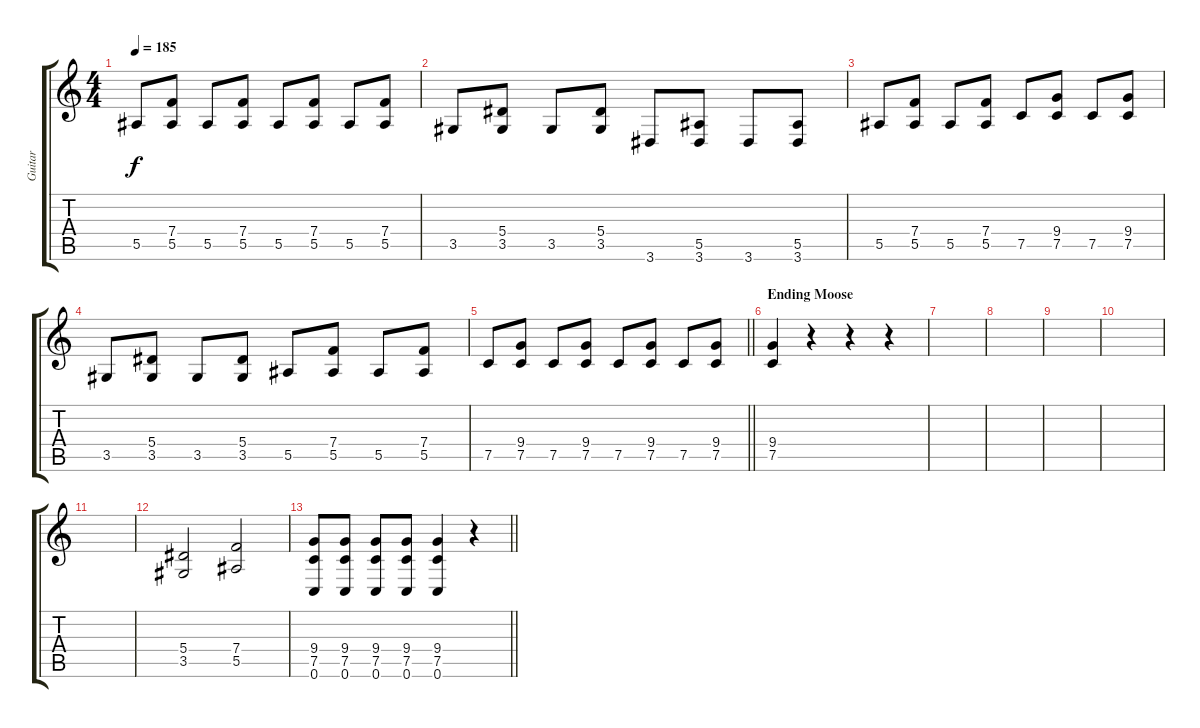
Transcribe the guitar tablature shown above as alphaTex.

\track ("Guitar" "Guitar") {instrument distortionguitar}
\staff {score tabs}
\tuning (C4 G3 Eb3 Bb2 F2 C2) {hide}
\ts (4 4)
\tempo 185
\clef g2
\ks c
5.5.8{dy f} (7.4 5.5).8 5.5.8 (7.4 5.5).8 5.5.8 (7.4 5.5).8 5.5.8 (7.4 5.5).8 |
3.5.8 (5.4 3.5).8 3.5.8 (5.4 3.5).8 3.6.8 (5.5 3.6).8 3.6.8 (5.5 3.6).8 |
5.5.8 (7.4 5.5).8 5.5.8 (7.4 5.5).8 7.5.8 (9.4 7.5).8 7.5.8 (9.4 7.5).8 |
3.5.8 (5.4 3.5).8 3.5.8 (5.4 3.5).8 5.5.8 (7.4 5.5).8 5.5.8 (7.4 5.5).8 |
\barLineRight lightlight
7.5.8 (9.4 7.5).8 7.5.8 (9.4 7.5).8 7.5.8 (9.4 7.5).8 7.5.8 (9.4 7.5).8 |
\section ("" "Ending Moose")
(9.4 7.5).4 r.4 r.4 r.4 |
|
|
|
|
|
(5.4 3.5).2 (7.4 5.5).2 |
\barLineRight lightlight
(9.4 7.5 0.6).8 (9.4 7.5 0.6).8 (9.4 7.5 0.6).8 (9.4 7.5 0.6).8 (9.4 7.5 0.6).4 r.4
